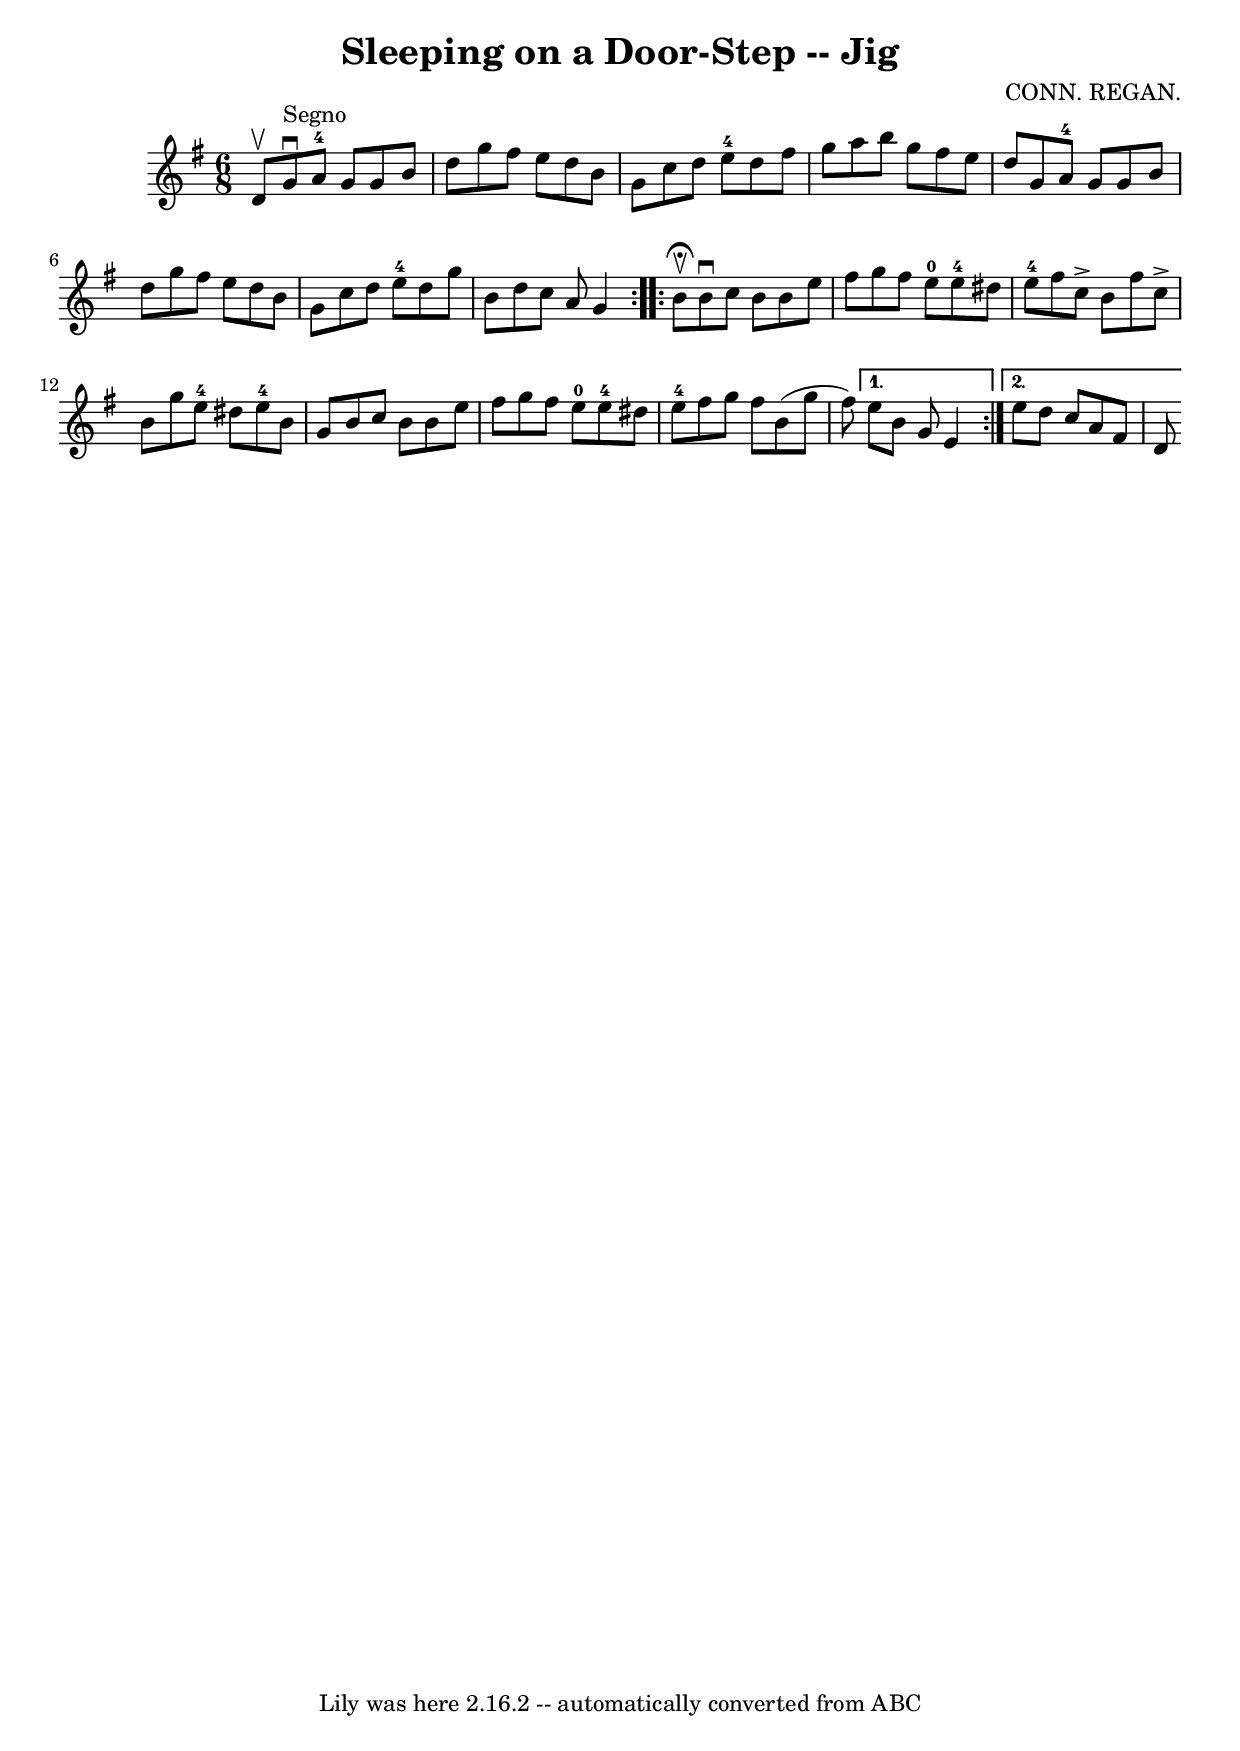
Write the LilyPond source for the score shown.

\version "2.16.2"
\include "Mammoth.ily"
\header {
  %% book = "Ryan's Mammoth Collection"
 composer = "CONN. REGAN."
 crossRefNumber = "1"
 footnotes = ""
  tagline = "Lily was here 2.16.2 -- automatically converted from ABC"
  title = "Sleeping on a Door-Step -- Jig"

}
voicedefault =  {



  \repeat volta 2 {

    \time 6/8 
    \key g \major d'8^\upbow    |
 g'8^"Segno"^\downbow a'8-4 g'8 g'8 b'8 d''8  |
 g''8 fis''8 e''8 d''8 b'8 g'8   |
 c''8 d''8 e''8-4 d''8 fis''8 g''8   |
 a''8 b''8 g''8 fis''8 e''8 d''8  |
 g'8 a'8-4 g'8 g'8 b'8 d''8   |
 g''8 fis''8 e''8 d''8 b'8 g'8   |
 c''8 d''8 e''8-4 d''8 g''8 b'8   |
 d''8 c''8 a'8 g'4    
  } 
  \repeat volta 2 { b'8^\fermata^\upbow  |
 b'8^\downbow c''8 b'8 b'8 e''8 fis''8   |
 g''8 fis''8 e''8-0 e''8-4 dis''8 e''8-4 |
 fis''8 c''8^\accent b'8 fis''8 c''8^\accent b'8   |
 g''8 e''8-4 dis''8 e''8-4 b'8 g'8  |
 b'8 c''8 b'8 b'8 e''8 fis''8   |
 g''8 fis''8 e''8-0 e''8-4 dis''8 e''8-4 |
 fis''8 g''8 fis''8  
 b'8 (g''8 fis''8) 
  } \alternative{{ e''8 b'8 g'8 e'4  
		 } {   		 e''8 d''8 c''8 a'8 fis'8 d'8    <<   \bar " |."  >>   
		 }
	       }

}

\score{
  <<

    \context Staff="default"
    {
      \voicedefault 
      
    }

  >>
  \layout {
    
  }
  \midi {
  }

}
